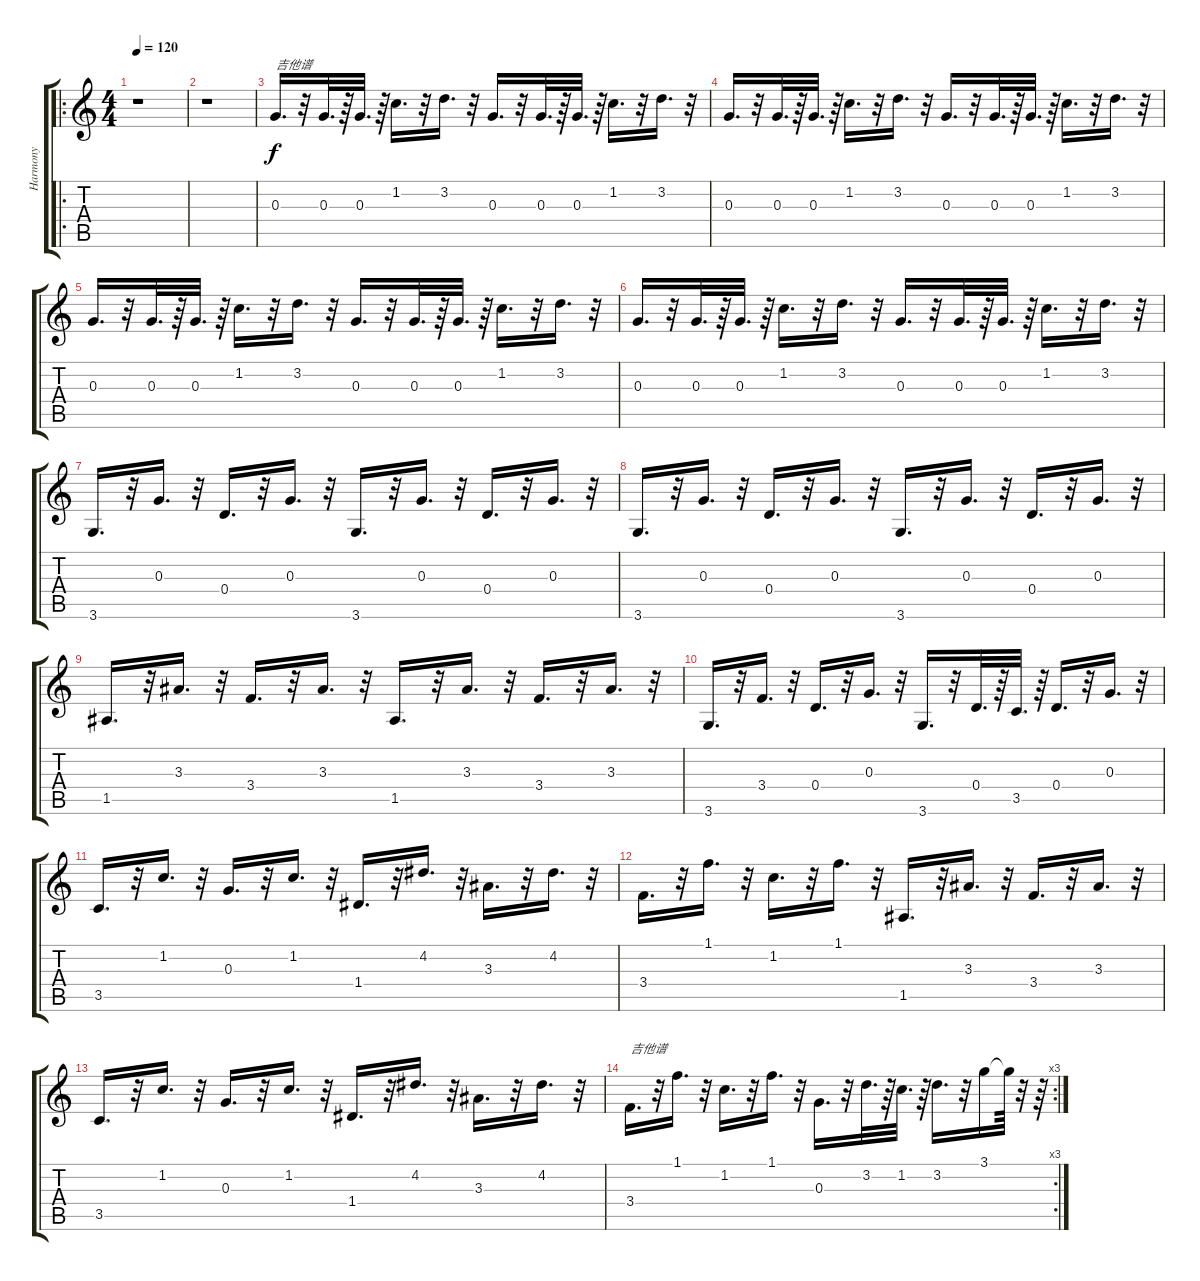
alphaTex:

\track ("Harmony" "Harmony") {instrument acousticguitarnylon}
\staff {score tabs}
\tuning (E4 B3 G3 D3 A2 E2) {hide}
\ro
\ts (4 4)
\tempo 120
\clef g2
\ks c
r.1{dy f instrument acousticguitarnylon} |
r.1 |
0.3.16{d txt "吉他谱"} r.32 0.3.32{d} r.64 0.3.32{d} r.64 1.2.16{d} r.32 3.2.16{d} r.32 0.3.16{d} r.32 0.3.32{d} r.64 0.3.32{d} r.64 1.2.16{d} r.32 3.2.16{d} r.32 |
0.3.16{d} r.32 0.3.32{d} r.64 0.3.32{d} r.64 1.2.16{d} r.32 3.2.16{d} r.32 0.3.16{d} r.32 0.3.32{d} r.64 0.3.32{d} r.64 1.2.16{d} r.32 3.2.16{d} r.32 |
0.3.16{d} r.32 0.3.32{d} r.64 0.3.32{d} r.64 1.2.16{d} r.32 3.2.16{d} r.32 0.3.16{d} r.32 0.3.32{d} r.64 0.3.32{d} r.64 1.2.16{d} r.32 3.2.16{d} r.32 |
0.3.16{d} r.32 0.3.32{d} r.64 0.3.32{d} r.64 1.2.16{d} r.32 3.2.16{d} r.32 0.3.16{d} r.32 0.3.32{d} r.64 0.3.32{d} r.64 1.2.16{d} r.32 3.2.16{d} r.32 |
3.6.16{d} r.32 0.3.16{d} r.32 0.4.16{d} r.32 0.3.16{d} r.32 3.6.16{d} r.32 0.3.16{d} r.32 0.4.16{d} r.32 0.3.16{d} r.32 |
3.6.16{d} r.32 0.3.16{d} r.32 0.4.16{d} r.32 0.3.16{d} r.32 3.6.16{d} r.32 0.3.16{d} r.32 0.4.16{d} r.32 0.3.16{d} r.32 |
1.5.16{d} r.32 3.3.16{d} r.32 3.4.16{d} r.32 3.3.16{d} r.32 1.5.16{d} r.32 3.3.16{d} r.32 3.4.16{d} r.32 3.3.16{d} r.32 |
3.6.16{d} r.32 3.4.16{d} r.32 0.4.16{d} r.32 0.3.16{d} r.32 3.6.16{d} r.32 0.4.32{d} r.64 3.5.32{d} r.64 0.4.16{d} r.32 0.3.16{d} r.32 |
3.5.16{d} r.32 1.2.16{d} r.32 0.3.16{d} r.32 1.2.16{d} r.32 1.4.16{d} r.32 4.2.16{d} r.32 3.3.16{d} r.32 4.2.16{d} r.32 |
3.4.16{d} r.32 1.1.16{d} r.32 1.2.16{d} r.32 1.1.16{d} r.32 1.5.16{d} r.32 3.3.16{d} r.32 3.4.16{d} r.32 3.3.16{d} r.32 |
3.5.16{d} r.32 1.2.16{d} r.32 0.3.16{d} r.32 1.2.16{d} r.32 1.4.16{d} r.32 4.2.16{d} r.32 3.3.16{d} r.32 4.2.16{d} r.32 |
\rc 3
3.4.16{d txt "吉他谱"} r.32 1.1.16{d} r.32 1.2.16{d} r.32 1.1.16{d} r.32 0.3.16{d} r.32 3.2.32{d} r.64 1.2.32{d} r.64 3.2.16{d} r.32 3.1.16 3.1{t}.64 r.32 r.64
